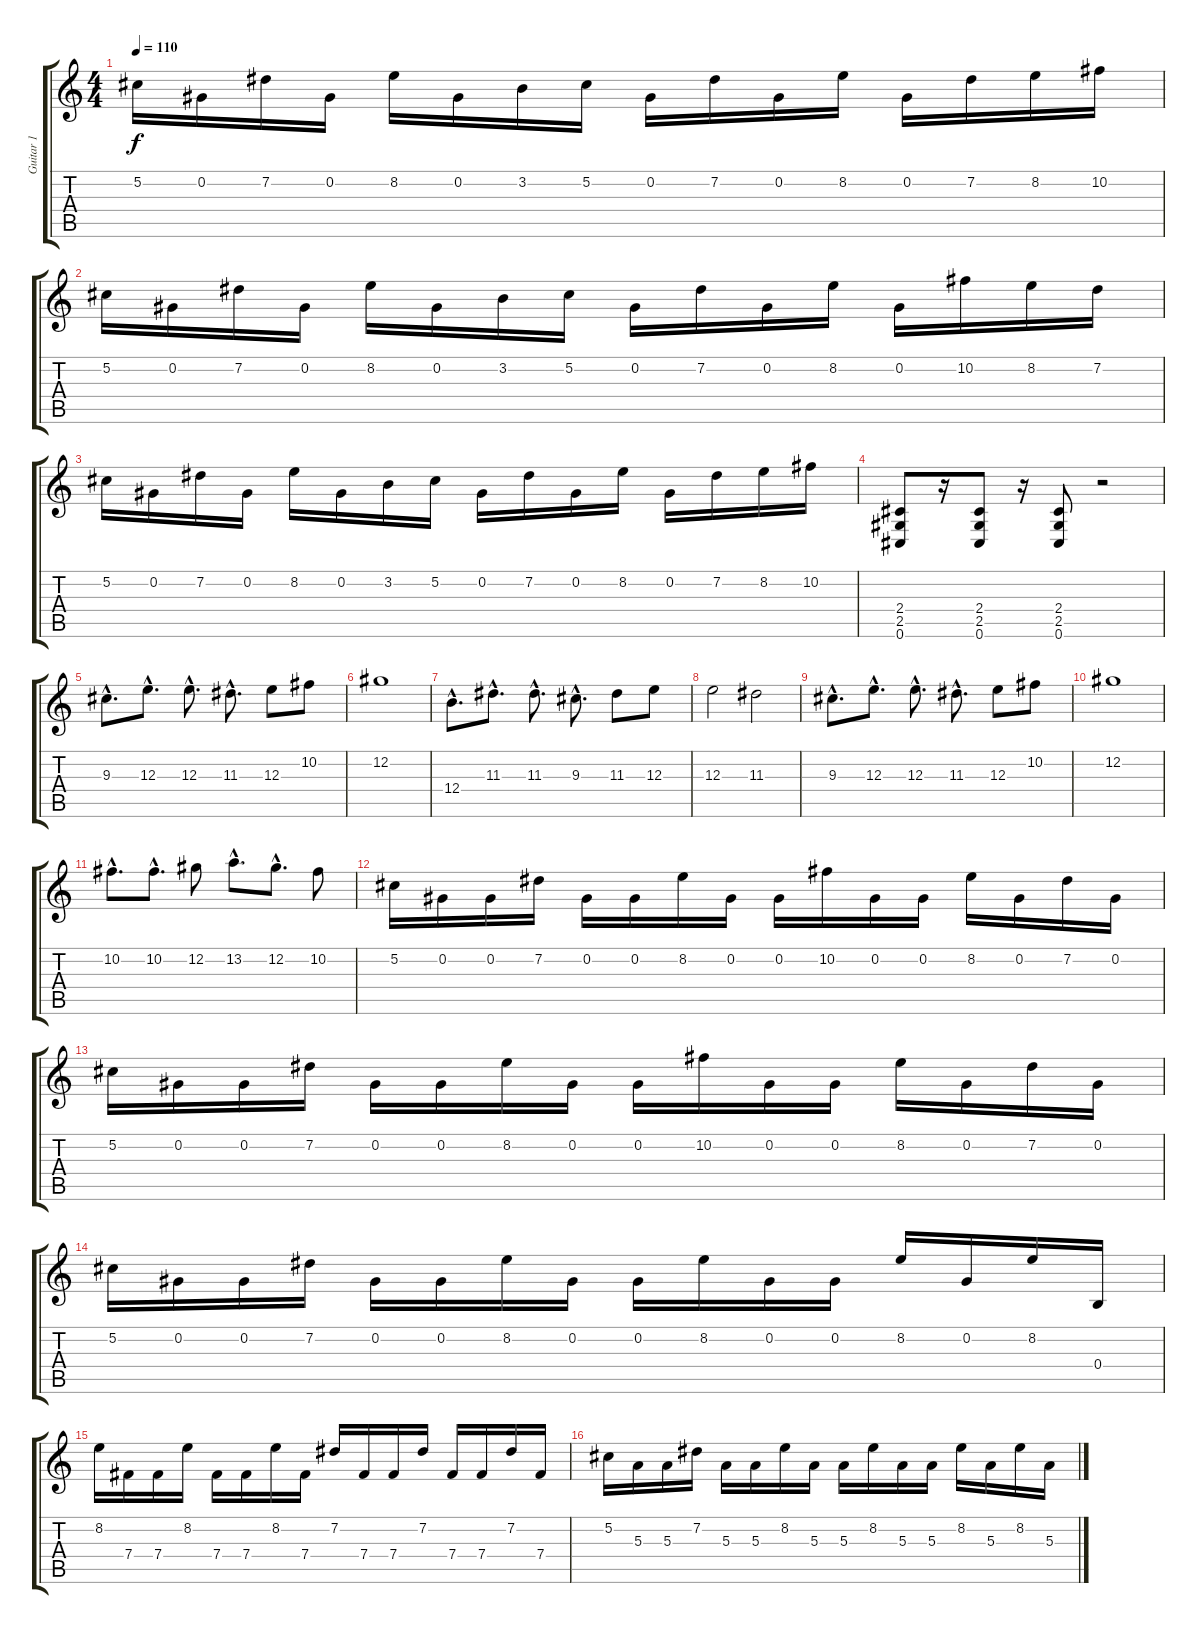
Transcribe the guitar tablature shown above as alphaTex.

\track ("Guitar 1" "Guitar 1") {instrument distortionguitar}
\staff {score tabs}
\tuning (Db4 Ab3 E3 B2 Gb2 Db2) {hide}
\ts (4 4)
\tempo 110
\clef g2
\ks c
5.2.16{dy f} 0.2.16 7.2.16 0.2.16 8.2.16 0.2.16 3.2.16 5.2.16 0.2.16 7.2.16 0.2.16 8.2.16 0.2.16 7.2.16 8.2.16 10.2.16 |
5.2.16 0.2.16 7.2.16 0.2.16 8.2.16 0.2.16 3.2.16 5.2.16 0.2.16 7.2.16 0.2.16 8.2.16 0.2.16 10.2.16 8.2.16 7.2.16 |
5.2.16 0.2.16 7.2.16 0.2.16 8.2.16 0.2.16 3.2.16 5.2.16 0.2.16 7.2.16 0.2.16 8.2.16 0.2.16 7.2.16 8.2.16 10.2.16 |
(2.4 2.5 0.6).8 r.16 (2.4 2.5 0.6).8 r.16 (2.4 2.5 0.6).8 r.2 |
9.3{hac}.8{d} 12.3{hac}.8{d} 12.3{hac}.8{d} 11.3{hac}.8{d} 12.3.8 10.2.8 |
12.2.1 |
12.4{hac}.8{d} 11.3{hac}.8{d} 11.3{hac}.8{d} 9.3{hac}.8{d} 11.3.8 12.3.8 |
12.3.2 11.3.2 |
9.3{hac}.8{d} 12.3{hac}.8{d} 12.3{hac}.8{d} 11.3{hac}.8{d} 12.3.8 10.2.8 |
12.2.1 |
10.2{hac}.8{d} 10.2{hac}.8{d} 12.2.8 13.2{hac}.8{d} 12.2{hac}.8{d} 10.2.8 |
5.2.16 0.2.16 0.2.16 7.2.16 0.2.16 0.2.16 8.2.16 0.2.16 0.2.16 10.2.16 0.2.16 0.2.16 8.2.16 0.2.16 7.2.16 0.2.16 |
5.2.16 0.2.16 0.2.16 7.2.16 0.2.16 0.2.16 8.2.16 0.2.16 0.2.16 10.2.16 0.2.16 0.2.16 8.2.16 0.2.16 7.2.16 0.2.16 |
5.2.16 0.2.16 0.2.16 7.2.16 0.2.16 0.2.16 8.2.16 0.2.16 0.2.16 8.2.16 0.2.16 0.2.16 8.2.16 0.2.16 8.2.16 0.4.16 |
8.2.16 7.4.16 7.4.16 8.2.16 7.4.16 7.4.16 8.2.16 7.4.16 7.2.16 7.4.16 7.4.16 7.2.16 7.4.16 7.4.16 7.2.16 7.4.16 |
5.2.16 5.3.16 5.3.16 7.2.16 5.3.16 5.3.16 8.2.16 5.3.16 5.3.16 8.2.16 5.3.16 5.3.16 8.2.16 5.3.16 8.2.16 5.3.16
